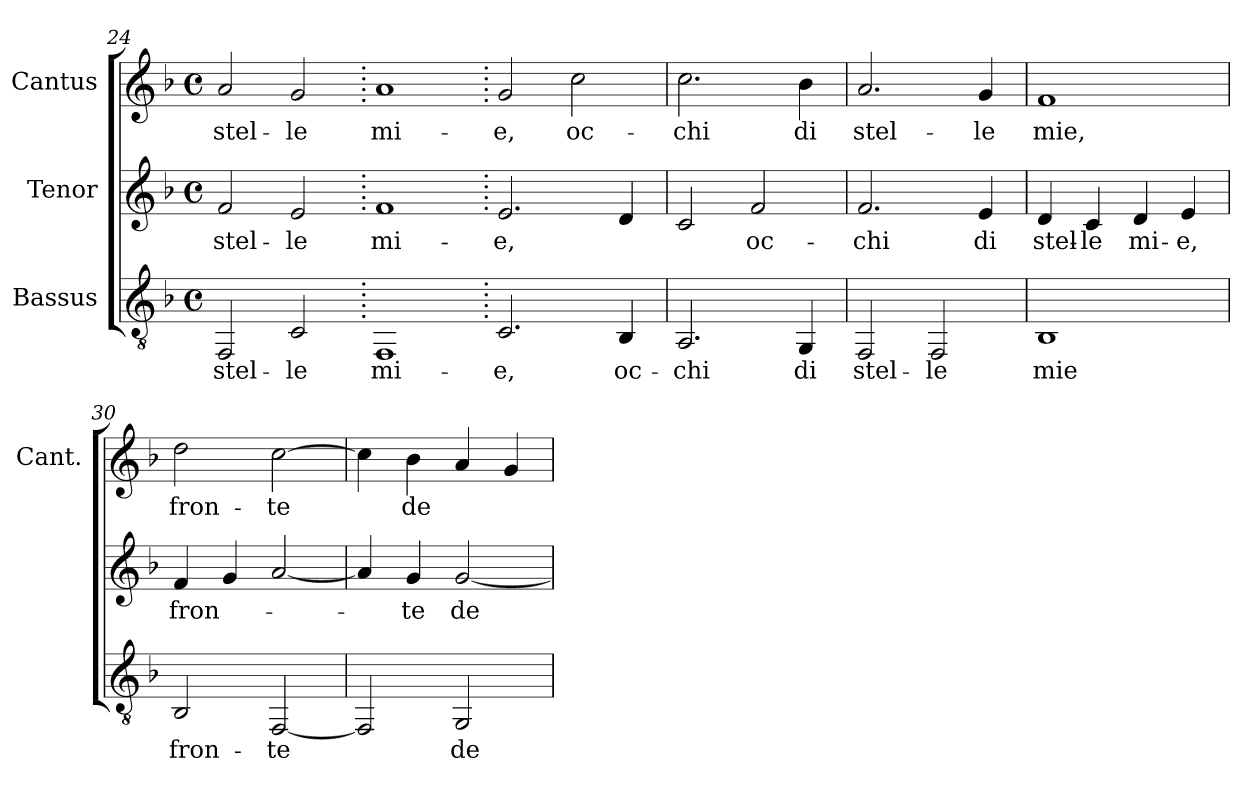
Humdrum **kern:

**kern	**text	**kern	**text	**kern	**text
*part3	*part3	*part2	*part2	*part1	*part1
*staff3	*staff3	*staff2	*staff2	*staff1	*staff1
*I"Bassus	*	*I"Tenor	*	*I"Cantus	*
*	*	*	*	*I'Cant.	*
*clefGv2	*	*clefG2	*	*clefG2	*
*k[b-]	*	*k[b-]	*	*k[b-]	*
*F:	*	*F:	*	*F:	*
*M4/4	*	*M4/4	*	*M4/4	*
*met(c)	*	*met(c)	*	*met(c)	*
=24	=24	=24	=24	=24	=24
!	!LO:LY:b:color=#000000	!	!	!	!
!	!	!	!LO:LY:b:color=#000000	!	!
!	!	!	!	!	!LO:LY:b:color=#000000
2FFi/	stel-	2fi/	stel-	2ai/	stel-
!	!LO:LY:b:color=#000000	!	!	!	!
!	!	!	!LO:LY:b:color=#000000	!	!
!	!	!	!	!	!LO:LY:b:color=#000000
2Ci/	-le	2ei/	-le	2gi/	-le
=25.	=25.	=25.	=25.	=25.	=25.
!	!LO:LY:b:color=#000000	!	!	!	!
!	!	!	!LO:LY:b:color=#000000	!	!
!	!	!	!	!	!LO:LY:b:color=#000000
1FFi	mi-	1fi	mi-	1ai	mi-
=26.	=26.	=26.	=26.	=26.	=26.
!	!LO:LY:b:color=#000000	!	!	!	!
!	!	!	!LO:LY:b:color=#000000	!	!
!	!	!	!	!	!LO:LY:b:color=#000000
2.Ci/	-e,	2.ei/	-e,	2gi/	-e,
!	!	!	!	!	!LO:LY:b:color=#000000
.	.	.	.	2cci\	oc-
!	!LO:LY:b:color=#000000	!	!	!	!
4BB-i/	oc-	4di/	.	.	.
=27	=27	=27	=27	=27	=27
!	!LO:LY:b:color=#000000	!	!	!	!
!	!	!	!	!	!LO:LY:b:color=#000000
2.AAi/	-chi	2ci/	.	2.cci\	-chi
!	!	!	!LO:LY:b:color=#000000	!	!
.	.	2fi/	oc-	.	.
!	!LO:LY:b:color=#000000	!	!	!	!
!	!	!	!	!	!LO:LY:b:color=#000000
4GGi/	di	.	.	4b-i\	di
=28	=28	=28	=28	=28	=28
!	!LO:LY:b:color=#000000	!	!	!	!
!	!	!	!LO:LY:b:color=#000000	!	!
!	!	!	!	!	!LO:LY:b:color=#000000
2FFi/	stel-	2.fi/	-chi	2.ai/	stel-
!	!LO:LY:b:color=#000000	!	!	!	!
2FFi/	-le	.	.	.	.
!	!	!	!LO:LY:b:color=#000000	!	!
!	!	!	!	!	!LO:LY:b:color=#000000
.	.	4ei/	di	4gi/	-le
=29	=29	=29	=29	=29	=29
!	!LO:LY:b:color=#000000	!	!	!	!
!	!	!	!LO:LY:b:color=#000000	!	!
!	!	!	!	!	!LO:LY:b:color=#000000
1BB-i	mie	4di/	stel-	1fi	mie,
!	!	!	!LO:LY:b:color=#000000	!	!
.	.	4ci/	-le	.	.
!	!	!	!LO:LY:b:color=#000000	!	!
.	.	4di/	mi-	.	.
!	!	!	!LO:LY:b:color=#000000	!	!
.	.	4ei/	-e,	.	.
!!LO:PB:g=z
=30	=30	=30	=30	=30	=30
!	!LO:LY:b:color=#000000	!	!	!	!
!	!	!	!LO:LY:b:color=#000000	!	!
!	!	!	!	!	!LO:LY:b:color=#000000
2BB-i/	fron-	4fi/	fron-	2ddi\	fron-
.	.	4gi/	.	.	.
!	!LO:LY:b:color=#000000	!	!	!	!
!	!	!	!	!	!LO:LY:b:color=#000000
[<2FFi/	-te	[<2ai/	.	[>2cci\	-te
=31	=31	=31	=31	=31	=31
2FFi/]	.	4ai/]	.	4cci\]	.
!	!	!	!LO:LY:b:color=#000000	!	!
!	!	!	!	!	!LO:LY:b:color=#000000
.	.	4gi/	-te	4b-i\	de
!	!LO:LY:b:color=#000000	!	!	!	!
!	!	!	!LO:LY:b:color=#000000	!	!
2GGi/	de	[<2gi/	de	4ai/	.
.	.	.	.	4gi/	.
=	=	=	=	=	=
*-	*-	*-	*-	*-	*-
